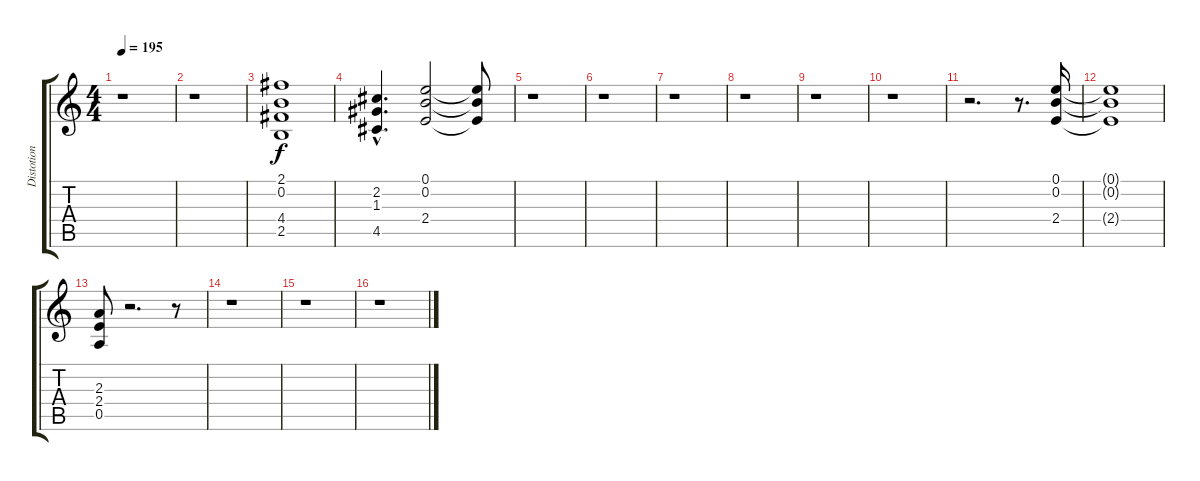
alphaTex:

\track ("Distotion I" "Distotion ") {instrument distortionguitar}
\staff {score tabs}
\tuning (E4 B3 G3 D3 A2 D2) {hide}
\ts (4 4)
\tempo 195
\clef g2
\ks c
r.1{dy f} |
r.1 |
(2.1 0.2 4.4 2.5).1 |
(2.2{hac} 1.3{hac} 4.5{hac}).4{d} (0.1 0.2 2.4).2 (0.1{t} 0.2{t} 2.4{t}).8 |
r.1 |
r.1 |
r.1 |
r.1 |
r.1 |
r.1 |
r.2{d} r.8{d} (0.1 0.2 2.4).16 |
(0.1{t} 0.2{t} 2.4{t}).1 |
(2.3 2.4 0.5).8 r.2{d} r.8 |
r.1 |
r.1 |
r.1
